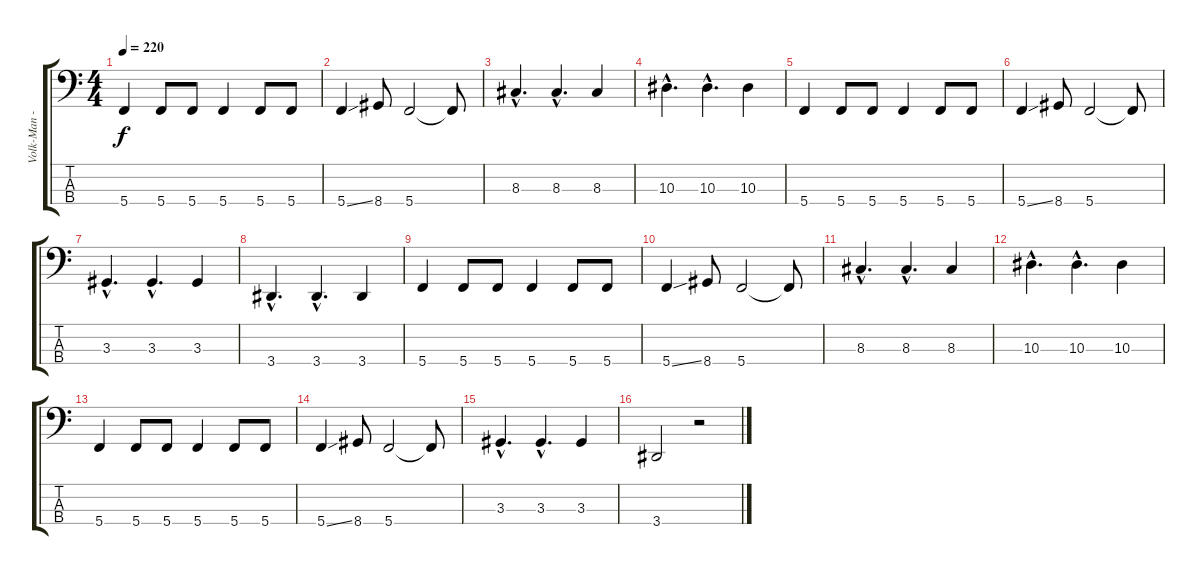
\track ("Volk-Man - Bass" "Volk-Man -") {instrument electricbasspick}
\staff {score tabs}
\tuning (Eb2 Bb1 F1 C1) {hide}
\ts (4 4)
\tempo 220
\clef f4
\ks c
5.4.4{dy f} 5.4.8 5.4.8 5.4.4 5.4.8 5.4.8 |
5.4{ss}.4 8.4.8 5.4.2 5.4{t}.8 |
8.3{hac}.4{d} 8.3{hac}.4{d} 8.3.4 |
10.3{hac}.4{d} 10.3{hac}.4{d} 10.3.4 |
5.4.4 5.4.8 5.4.8 5.4.4 5.4.8 5.4.8 |
5.4{ss}.4 8.4.8 5.4.2 5.4{t}.8 |
3.3{hac}.4{d} 3.3{hac}.4{d} 3.3.4 |
3.4{hac}.4{d} 3.4{hac}.4{d} 3.4.4 |
5.4.4 5.4.8 5.4.8 5.4.4 5.4.8 5.4.8 |
5.4{ss}.4 8.4.8 5.4.2 5.4{t}.8 |
8.3{hac}.4{d} 8.3{hac}.4{d} 8.3.4 |
10.3{hac}.4{d} 10.3{hac}.4{d} 10.3.4 |
5.4.4 5.4.8 5.4.8 5.4.4 5.4.8 5.4.8 |
5.4{ss}.4 8.4.8 5.4.2 5.4{t}.8 |
3.3{hac}.4{d} 3.3{hac}.4{d} 3.3.4 |
3.4.2 r.2
